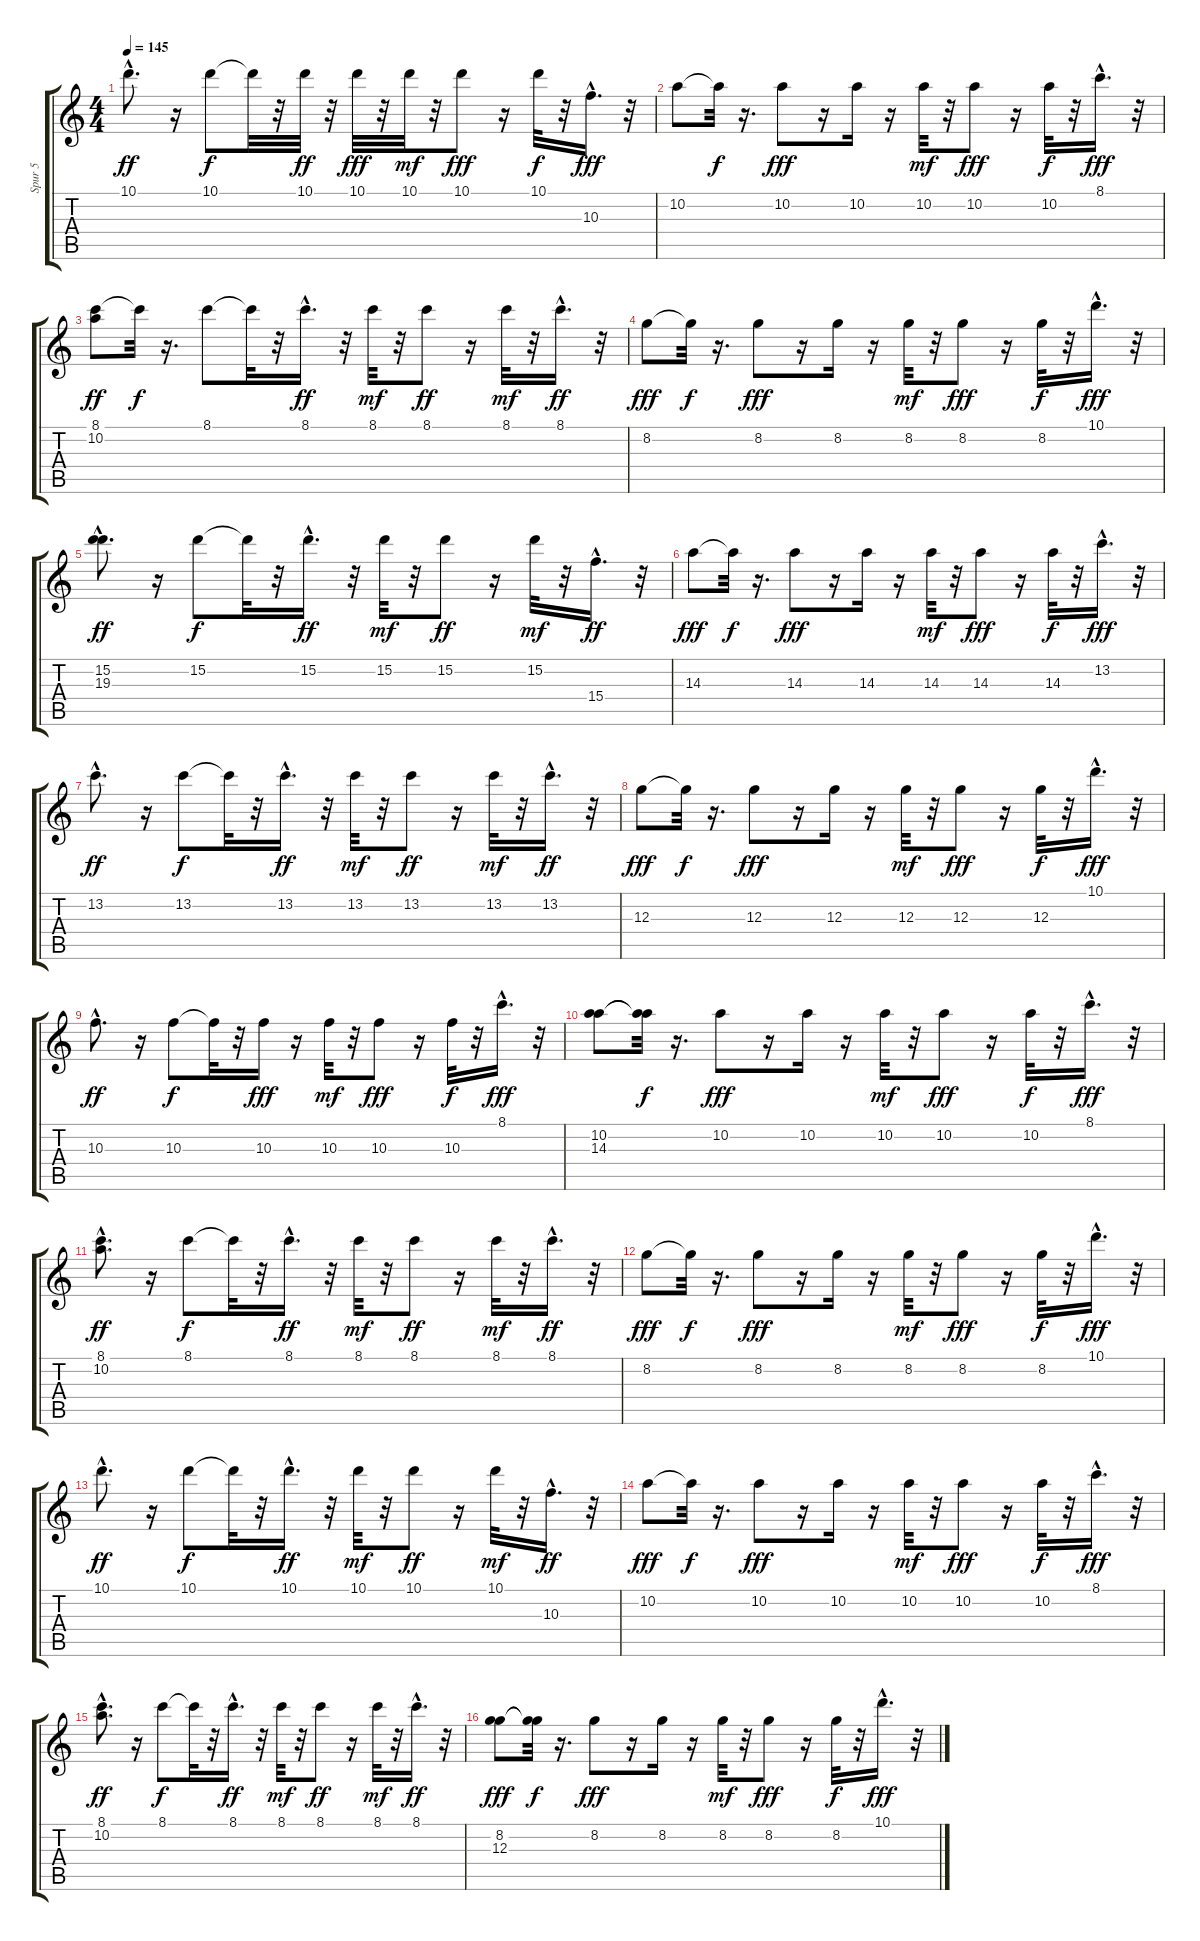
\track ("Spur 5" "Spur 5") {instrument electricbassfinger}
\staff {score tabs}
\tuning (E4 B3 G3 D3 A2 E2) {hide}
\ts (4 4)
\tempo 145
\clef g2
\ks c
10.1{hac}.8{d dy ff} r.16 10.1.8{dy f} 10.1{t}.32 r.32 10.1.32{dy ff} r.32 10.1.32{dy fff} r.32 10.1.32{dy mf} r.32 10.1.8{dy fff} r.16 10.1.32{dy f} r.32 10.3{hac}.16{d dy fff} r.32 |
10.2.8 10.2{t}.32{dy f} r.16{d} 10.2.8{dy fff} r.16 10.2.16 r.16 10.2.32{dy mf} r.32 10.2.8{dy fff} r.16 10.2.32{dy f} r.32 8.1{hac}.16{d dy fff} r.32 |
(8.1 10.2).8{dy ff} 8.1{t}.32{dy f} r.16{d} 8.1.8 8.1{t}.32 r.32 8.1{hac}.16{d dy ff} r.32 8.1.32{dy mf} r.32 8.1.8{dy ff} r.16 8.1.32{dy mf} r.32 8.1{hac}.16{d dy ff} r.32 |
8.2.8{dy fff} 8.2{t}.32{dy f} r.16{d} 8.2.8{dy fff} r.16 8.2.16 r.16 8.2.32{dy mf} r.32 8.2.8{dy fff} r.16 8.2.32{dy f} r.32 10.1{hac}.16{d dy fff} r.32 |
(15.2{hac} 19.3{hac}).8{d dy ff} r.16 15.2.8{dy f} 15.2{t}.32 r.32 15.2{hac}.16{d dy ff} r.32 15.2.32{dy mf} r.32 15.2.8{dy ff} r.16 15.2.32{dy mf} r.32 15.4{hac}.16{d dy ff} r.32 |
14.3.8{dy fff} 14.3{t}.32{dy f} r.16{d} 14.3.8{dy fff} r.16 14.3.16 r.16 14.3.32{dy mf} r.32 14.3.8{dy fff} r.16 14.3.32{dy f} r.32 13.2{hac}.16{d dy fff} r.32 |
13.2{hac}.8{d dy ff} r.16 13.2.8{dy f} 13.2{t}.32 r.32 13.2{hac}.16{d dy ff} r.32 13.2.32{dy mf} r.32 13.2.8{dy ff} r.16 13.2.32{dy mf} r.32 13.2{hac}.16{d dy ff} r.32 |
12.3.8{dy fff} 12.3{t}.32{dy f} r.16{d} 12.3.8{dy fff} r.16 12.3.16 r.16 12.3.32{dy mf} r.32 12.3.8{dy fff} r.16 12.3.32{dy f} r.32 10.1{hac}.16{d dy fff} r.32 |
10.3{hac}.8{d dy ff} r.16 10.3.8{dy f} 10.3{t}.32 r.32 10.3.16{dy fff} r.16 10.3.32{dy mf} r.32 10.3.8{dy fff} r.16 10.3.32{dy f} r.32 8.1{hac}.16{d dy fff} r.32 |
(10.2 14.3).8 (10.2{t} 14.3{t}).32{dy f} r.16{d} 10.2.8{dy fff} r.16 10.2.16 r.16 10.2.32{dy mf} r.32 10.2.8{dy fff} r.16 10.2.32{dy f} r.32 8.1{hac}.16{d dy fff} r.32 |
(8.1{hac} 10.2).8{d dy ff} r.16 8.1.8{dy f} 8.1{t}.32 r.32 8.1{hac}.16{d dy ff} r.32 8.1.32{dy mf} r.32 8.1.8{dy ff} r.16 8.1.32{dy mf} r.32 8.1{hac}.16{d dy ff} r.32 |
8.2.8{dy fff} 8.2{t}.32{dy f} r.16{d} 8.2.8{dy fff} r.16 8.2.16 r.16 8.2.32{dy mf} r.32 8.2.8{dy fff} r.16 8.2.32{dy f} r.32 10.1{hac}.16{d dy fff} r.32 |
10.1{hac}.8{d dy ff} r.16 10.1.8{dy f} 10.1{t}.32 r.32 10.1{hac}.16{d dy ff} r.32 10.1.32{dy mf} r.32 10.1.8{dy ff} r.16 10.1.32{dy mf} r.32 10.3{hac}.16{d dy ff} r.32 |
10.2.8{dy fff} 10.2{t}.32{dy f} r.16{d} 10.2.8{dy fff} r.16 10.2.16 r.16 10.2.32{dy mf} r.32 10.2.8{dy fff} r.16 10.2.32{dy f} r.32 8.1{hac}.16{d dy fff} r.32 |
(8.1{hac} 10.2).8{d dy ff} r.16 8.1.8{dy f} 8.1{t}.32 r.32 8.1{hac}.16{d dy ff} r.32 8.1.32{dy mf} r.32 8.1.8{dy ff} r.16 8.1.32{dy mf} r.32 8.1{hac}.16{d dy ff} r.32 |
(8.2 12.3).8{dy fff} (8.2{t} 12.3{t}).32{dy f} r.16{d} 8.2.8{dy fff} r.16 8.2.16 r.16 8.2.32{dy mf} r.32 8.2.8{dy fff} r.16 8.2.32{dy f} r.32 10.1{hac}.16{d dy fff} r.32
